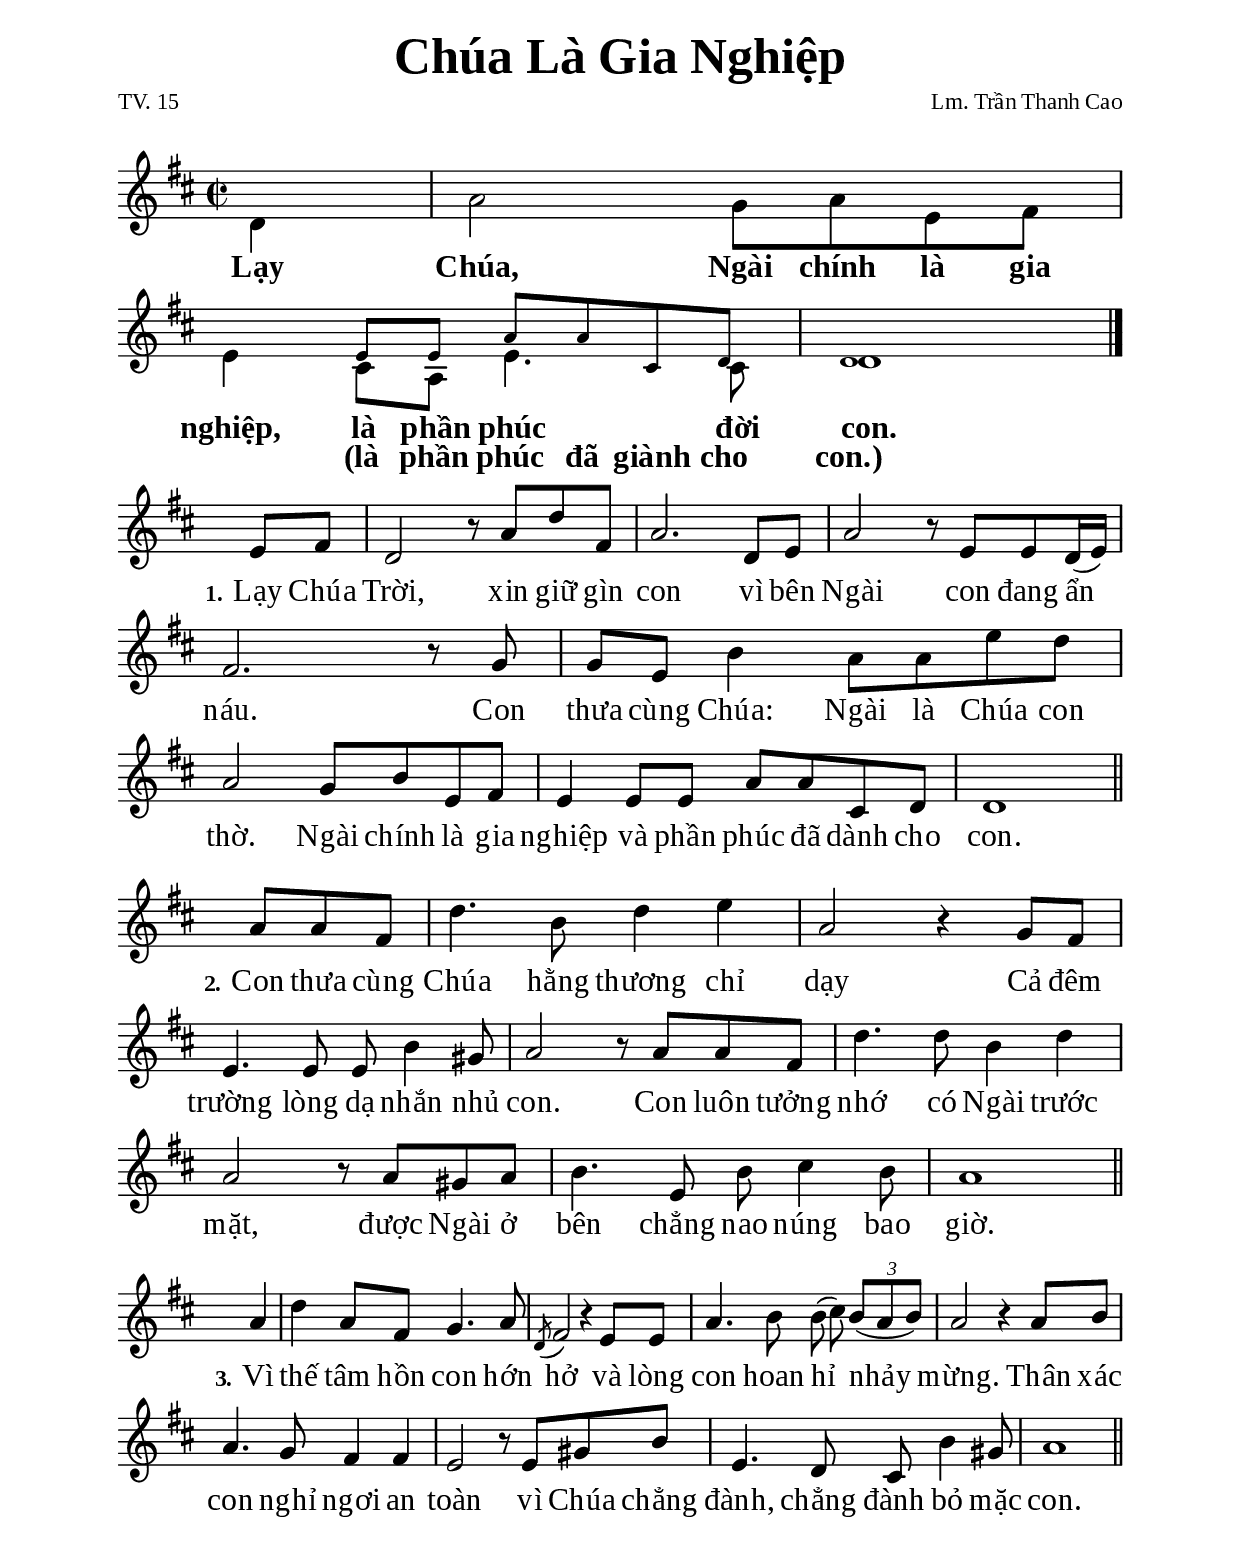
% Cài đặt chung
\version "2.20.0"
\include "english.ly"

\header {
  title = \markup { \fontsize #3 "Chúa Là Gia Nghiệp" }
  poet = "TV. 15"
  composer = "Lm. Trần Thanh Cao"
  arranger = " "
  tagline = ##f
}

\paper {
  #(set-paper-size "a4")
  top-margin = 10\mm
  bottom-margin = 10\mm
  left-margin = 20\mm
  right-margin = 20\mm
  indent = #0
  #(define fonts
    (make-pango-font-tree
      "Liberation Serif"
      "Liberation Serif"
      "Liberation Serif"
      (/ 20 20)))
  page-count = #1
}

% Nhạc điệp khúc
nhacDiepKhucSop = \relative c' {
  \partial 4 d4 |
  a'2 g8 a e fs |
  e4
  \stemDown
  cs8 a e'4. cs8 |
  d1 \bar "|."
}

nhacDiepKhucBas = \relative c' {
  \skip 4
  \skip 1
  \skip 4
  e8 e a a cs, d
  d1 \bar "|."
}

% Nhạc phiên khúc
nhacPhienKhucMot = \relative c' {
  \partial 4 e8 fs |
  d2 r8 a' d fs, |
  a2. d,8 e |
  a2 r8 e e d16 (e) |
  fs2. r8 g |
  g e b'4 a8 a e' d |
  a2 g8 b e, fs |
  e4 e8 e a a cs, d |
  d1 \bar "||"
}

nhacPhienKhucHai = \relative c'' {
  \partial 4. a8 a fs |
  d'4. b8 d4 e |
  a,2 r4 g8 fs |
  e4. e8 e b'4 gs8 |
  a2 r8 a a fs |
  d'4. d8 b4 d |
  a2 r8 a gs a |
  b4. e,8 b' cs4 b8 |
  a1 \bar "||"
}

nhacPhienKhucBa = \relative c'' {
  \partial 4 a4 |
  d a8 fs g4. a8 |
  \acciaccatura d,8 fs2 r4 e8 e |
  \autoBeamOff
  a4. b8 b (cs)
  \autoBeamOn
  \tuplet 3/2 { b8 (a b) } |
  a2 r4 a8 b |
  a4. g8 fs4 fs |
  e2 r8 e gs b |
  e,4. d8 cs b'4 gs8 |
  a1 \bar "||"
}

% Lời điệp khúc
loiDiepKhucSop = \lyricmode {
  Lạy Chúa, Ngài chính là gia nghiệp, là phần phúc đời con.
}

loiDiepKhucBas = \lyricmode {
  (là phần phúc đã giành cho con.)
}

% Lời phiên khúc
loiPhienKhucMot = \lyricmode {
  \set stanza = #"1."
  Lạy Chúa Trời, xin giữ gìn con vì bên Ngài con đang ẩn náu.
  Con thưa cùng Chúa: Ngài là Chúa con thờ.
  Ngài chính là gia nghiệp và phần phúc đã dành cho con.
}

loiPhienKhucHai = \lyricmode {
  \set stanza = #"2."
  Con thưa cùng Chúa hằng thương chỉ dạy
  Cả đêm trường lòng dạ nhắn nhủ con.
  Con luôn tưởng nhớ có Ngài trước mặt,
  được Ngài ở bên chẳng nao núng bao giờ.
}

loiPhienKhucBa = \lyricmode {
  \set stanza = #"3."
  Vì thế tâm hồn con hớn hở và lòng con hoan hỉ nhảy mừng.
  Thân xác con nghỉ ngơi an toàn
  vì Chúa chẳng đành, chẳng đành bỏ mặc con.
}


% Dàn trang
\score {
  \new ChoirStaff <<
    \new Staff = diepKhuc \with {
        \consists "Merge_rests_engraver"
        \magnifyStaff #(magstep +1)
      }
      <<
      \new Voice = beSop {
        \voiceTwo \key d \major \time 2/2 \nhacDiepKhucSop
      }
      \new Voice = beBas {
        \override NoteHead.font-size = #-2
        \voiceOne \key d \major \time 2/2 \nhacDiepKhucBas
      }
    >>
    \new Lyrics \lyricsto beSop \loiDiepKhucSop
    \new Lyrics \lyricsto beBas \loiDiepKhucBas
  >>
  \layout {
    \override Lyrics.LyricText.font-series = #'bold
    \override Lyrics.LyricText.font-size = #+3
    \override Lyrics.LyricSpace.minimum-distance = #0.5
    \override Score.BarNumber.break-visibility = ##(#f #f #f)
  }
}

\score {
  \new ChoirStaff <<
    \new Staff = phienKhuc \with {
        \magnifyStaff #(magstep +1)
      }
      <<
      \new Voice = beSop {
        \key d \major \time 2/2 \nhacPhienKhucMot
      }
    >>
    \new Lyrics \lyricsto beSop \loiPhienKhucMot
  >>
  \layout {
    \override Staff.TimeSignature.transparent = ##t
    \override Lyrics.LyricText.font-size = #+3
    \override Lyrics.LyricSpace.minimum-distance = #0.5
    \override Score.BarNumber.break-visibility = ##(#f #f #f)
  }
}

\score {
  \new ChoirStaff <<
    \new Staff = phienKhuc \with {
        \magnifyStaff #(magstep +1)
      }
      <<
      \new Voice = beSop {
        \key d \major \time 2/2 \nhacPhienKhucHai
      }
    >>
    \new Lyrics \lyricsto beSop \loiPhienKhucHai
  >>
  \layout {
    \override Staff.TimeSignature.transparent = ##t
    \override Lyrics.LyricText.font-size = #+3
    \override Lyrics.LyricSpace.minimum-distance = #0.5
    \override Score.BarNumber.break-visibility = ##(#f #f #f)
  }
}

\score {
  \new ChoirStaff <<
    \new Staff = phienKhuc \with {
        \magnifyStaff #(magstep +1)
      }
      <<
      \new Voice = beSop {
        \key d \major \time 2/2 \nhacPhienKhucBa
      }
    >>
    \new Lyrics \lyricsto beSop \loiPhienKhucBa
  >>
  \layout {
    \override Staff.TimeSignature.transparent = ##t
    \override Lyrics.LyricText.font-size = #+3
    \override Lyrics.LyricSpace.minimum-distance = #0.5
    \override Score.BarNumber.break-visibility = ##(#f #f #f)
  }
}
